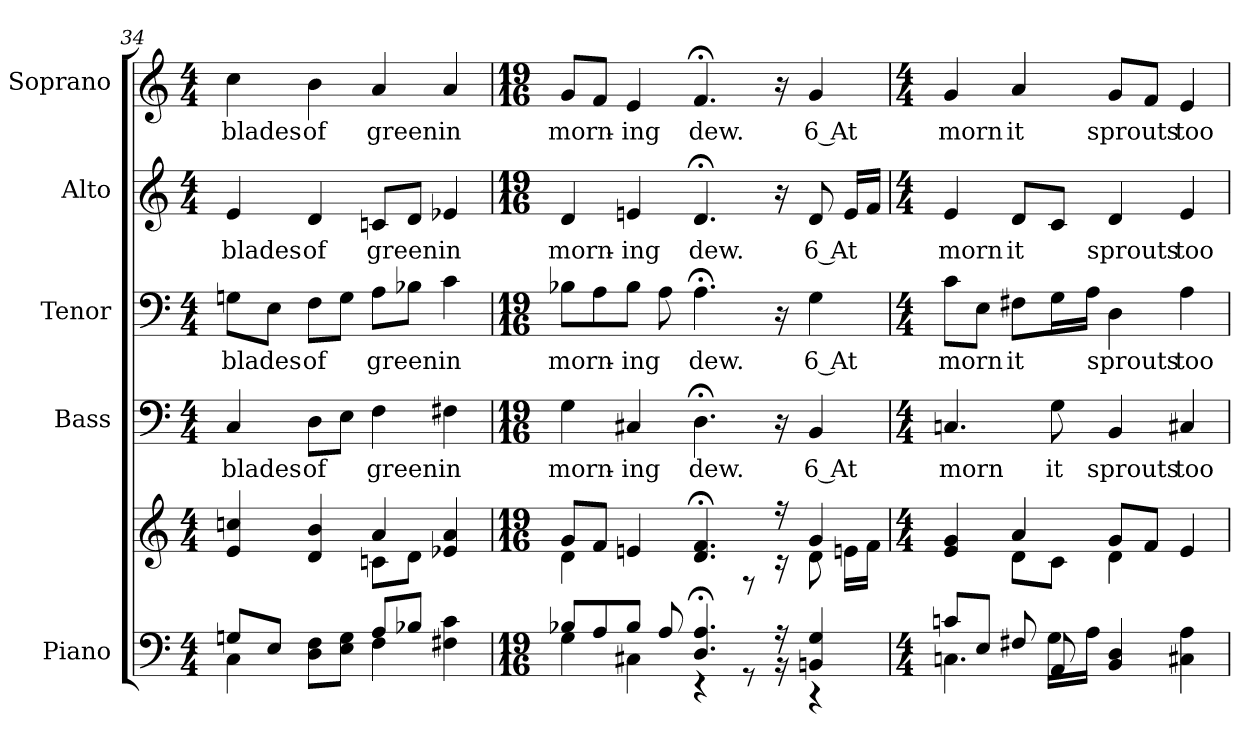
**kern	**kern	**kern	**text	**kern	**text	**kern	**text	**kern	**text
*part5	*part5	*part4	*part4	*part3	*part3	*part2	*part2	*part1	*part1
*staff6	*staff5	*staff4	*staff4	*staff3	*staff3	*staff2	*staff2	*staff1	*staff1
*I"Piano	*	*I"Bass	*	*I"Tenor	*	*I"Alto	*	*I"Soprano	*
*I'Pno.	*	*I'B.	*	*I'T.	*	*I'A.	*	*I'S.	*
*clefF4	*clefG2	*clefF4	*	*clefF4	*	*clefG2	*	*clefG2	*
*k[]	*k[]	*k[]	*	*k[]	*	*k[]	*	*k[]	*
*C:	*C:	*C:	*	*C:	*	*C:	*	*C:	*
*M4/4	*M4/4	*M4/4	*	*M4/4	*	*M4/4	*	*M4/4	*
=34	=34	=34	=34	=34	=34	=34	=34	=34	=34
*^	*^	*	*	*	*	*	*	*	*
!	!	!	!	!	!LO:LY:b:color=#000000	!	!	!	!	!	!
!	!	!	!	!	!	!	!LO:LY:b:color=#000000	!	!	!	!
!	!	!	!	!	!	!	!	!	!LO:LY:b:color=#000000	!	!
!	!	!	!	!	!	!	!	!	!	!	!LO:LY:b:color=#000000
8Gni/L	4Ci\	4ei/ 4ccni	2ryy	4Ci/	blades	8Gni\L	blades	4ei/	blades	4cci\	blades
8Ei/J	.	.	.	.	.	8Ei\J	.	.	.	.	.
!	!	!	!	!	!LO:LY:b:color=#000000	!	!	!	!	!	!
!	!	!	!	!	!	!	!LO:LY:b:color=#000000	!	!	!	!
!	!	!	!	!	!	!	!	!	!LO:LY:b:color=#000000	!	!
!	!	!	!	!	!	!	!	!	!	!	!LO:LY:b:color=#000000
8Di\ 8FiL	4ryy	4di/ 4bi	.	8Di\L	of	8Fi\L	of	4di/	of	4bi\	of
8Ei\ 8GiJ	.	.	.	8Ei\J	.	8Gi\J	.	.	.	.	.
!	!	!	!	!	!LO:LY:b:color=#000000	!	!	!	!	!	!
!	!	!	!	!	!	!	!LO:LY:b:color=#000000	!	!	!	!
!	!	!	!	!	!	!	!	!	!LO:LY:b:color=#000000	!	!
!	!	!	!	!	!	!	!	!	!	!	!LO:LY:b:color=#000000
8Ai/L	4Fi\	4ai/	8cni\L	4Fi\	green	8Ai\L	green	8cni/L	green	4ai/	green
8B-Xi/J	.	.	8di\J	.	.	8B-Xi\J	.	8di/J	.	.	.
!	!	!	!	!	!LO:LY:b:color=#000000	!	!	!	!	!	!
!	!	!	!	!	!	!	!LO:LY:b:color=#000000	!	!	!	!
!	!	!	!	!	!	!	!	!	!LO:LY:b:color=#000000	!	!
!	!	!	!	!	!	!	!	!	!	!	!LO:LY:b:color=#000000
4F#Xi\ 4ci	4ryy	4e-Xi/ 4ai	4ryy	4F#Xi\	in	4ci\	in	4e-Xi/	in	4ai/	in
=35	=35	=35	=35	=35	=35	=35	=35	=35	=35	=35	=35
*M19/16	*	*M19/16	*	*M19/16	*	*M19/16	*	*M19/16	*	*M19/16	*
!	!	!	!	!	!LO:LY:b:color=#000000	!	!	!	!	!	!
!	!	!	!	!	!	!	!LO:LY:b:color=#000000	!	!	!	!
!	!	!	!	!	!	!	!	!	!LO:LY:b:color=#000000	!	!
!	!	!	!	!	!	!	!	!	!	!	!LO:LY:b:color=#000000
8B-Xi/L	4Gi\	8gi/L	4di\	4Gi\	morn-	8B-Xi\L	morn-	4di/	morn-	8gi/L	morn-
8Ai/	.	8fi/J	.	.	.	8Ai\	.	.	.	8fi/J	.
!	!	!	!	!	!LO:LY:b:color=#000000	!	!	!	!	!	!
!	!	!	!	!	!	!	!LO:LY:b:color=#000000	!	!	!	!
!	!	!	!	!	!	!	!	!	!LO:LY:b:color=#000000	!	!
!	!	!	!	!	!	!	!	!	!	!	!LO:LY:b:color=#000000
8B-i/J	4C#Xi\	4eni/	4ryy	4C#Xi/	-ing	8B-i\J	-ing	4eni/	-ing	4ei/	-ing
8Ai/	.	.	.	.	.	8Ai\	.	.	.	.	.
!	!	!	!	!	!LO:LY:b:color=#000000	!	!	!	!	!	!
!	!	!	!	!	!	!	!LO:LY:b:color=#000000	!	!	!	!
!	!	!	!	!	!	!	!	!	!LO:LY:b:color=#000000	!	!
!	!	!	!	!	!	!	!	!	!	!	!LO:LY:b:color=#000000
4.Di/; 4.Ai;	4r	4.di/; 4.fi;	4ryy	4.D;i\	dew.	4.A;i\	dew.	4.d;i/	dew.	4.f;i/	dew.
.	8r	.	8r	.	.	.	.	.	.	.	.
16r	16r	16r	16r	16r	.	16r	.	16r	.	16r	.
!	!	!	!	!	!LO:LY:b:color=#000000	!	!	!	!	!	!
!	!	!	!	!	!	!	!LO:LY:b:color=#000000	!	!	!	!
!	!	!	!	!	!	!	!	!	!LO:LY:b:color=#000000	!	!
!	!	!	!	!	!	!	!	!	!	!	!LO:LY:b:color=#000000
4BBni/ 4Gi	4r	4gi/	8di\	4BBi/	6 At	4Gi\	6 At	8di/	6 At	4gi/	6 At
.	.	.	16eni\LL	.	.	.	.	16ei/LL	.	.	.
.	.	.	16fi\JJ	.	.	.	.	16fi/JJ	.	.	.
=36	=36	=36	=36	=36	=36	=36	=36	=36	=36	=36	=36
*M4/4	*	*M4/4	*	*M4/4	*	*M4/4	*	*M4/4	*	*M4/4	*
!	!	!	!	!	!LO:LY:b:color=#000000	!	!	!	!	!	!
!	!	!	!	!	!	!	!LO:LY:b:color=#000000	!	!	!	!
!	!	!	!	!	!	!	!	!	!LO:LY:b:color=#000000	!	!
!	!	!	!	!	!	!	!	!	!	!	!LO:LY:b:color=#000000
8cni/L	4.Cni\	4ei/ 4gi	4ryy	4.Cni/	morn	8ci\L	morn	4ei/	morn	4gi/	morn
8Ei/J	.	.	.	.	.	8Ei\J	.	.	.	.	.
!	!	!	!	!	!	!	!LO:LY:b:color=#000000	!	!	!	!
!	!	!	!	!	!	!	!	!	!LO:LY:b:color=#000000	!	!
!	!	!	!	!	!	!	!	!	!	!	!LO:LY:b:color=#000000
8F#Xi/	.	4ai/	8di\L	.	.	8F#Xi\L	it	8di/L	it	4ai/	it
!	!	!	!	!	!LO:LY:b:color=#000000	!	!	!	!	!	!
8AAi/	16Gi\LL	.	8ci\J	8Gi\	it	16Gi\L	.	8ci/J	.	.	.
.	16Ai\JJ	.	.	.	.	16Ai\JJ	.	.	.	.	.
!	!	!	!	!	!LO:LY:b:color=#000000	!	!	!	!	!	!
!	!	!	!	!	!	!	!LO:LY:b:color=#000000	!	!	!	!
!	!	!	!	!	!	!	!	!	!LO:LY:b:color=#000000	!	!
!	!	!	!	!	!	!	!	!	!	!	!LO:LY:b:color=#000000
4BBi/ 4Di	2ryy	8gi/L	4di\	4BBi/	sprouts	4Di\	sprouts	4di/	sprouts	8gi/L	sprouts
.	.	8fi/J	.	.	.	.	.	.	.	8fi/J	.
!	!	!	!	!	!LO:LY:b:color=#000000	!	!	!	!	!	!
!	!	!	!	!	!	!	!LO:LY:b:color=#000000	!	!	!	!
!	!	!	!	!	!	!	!	!	!LO:LY:b:color=#000000	!	!
!	!	!	!	!	!	!	!	!	!	!	!LO:LY:b:color=#000000
4C#Xi\ 4Ai	.	4ei/	4ryy	4C#Xi/	too	4Ai\	too	4ei/	too	4ei/	too
*v	*v	*	*	*	*	*	*	*	*	*	*
*	*v	*v	*	*	*	*	*	*	*	*
=	=	=	=	=	=	=	=	=	=
*-	*-	*-	*-	*-	*-	*-	*-	*-	*-
